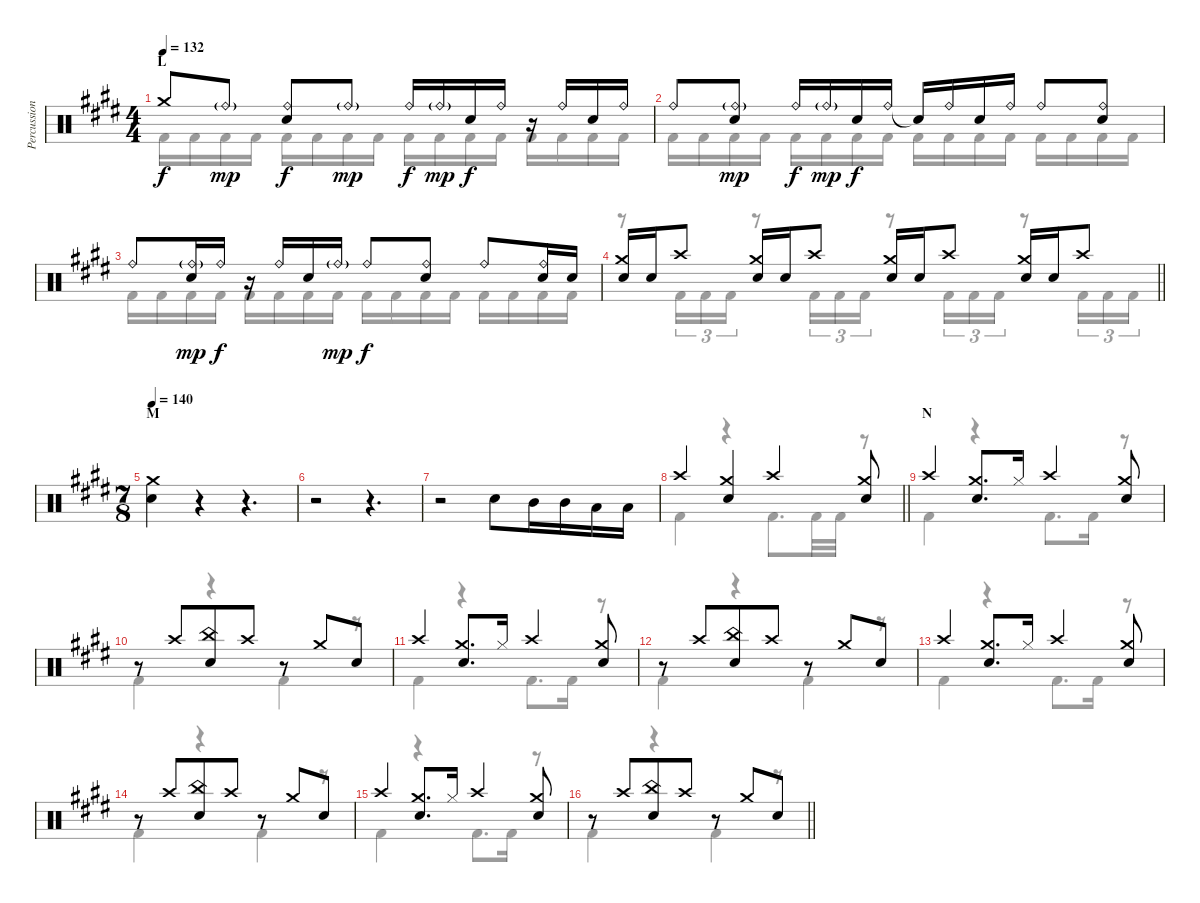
\track ("Percussion" "Percussion") {instrument percussion}
\staff {score}
\articulation defaults
\voice
\ts (4 4)
\section ("" "L")
\tempo 132
\clef neutral
\ks c#minor "Crash medium (hit)".8{dy f} "Ride (bell)"{g}.8{dy mp}
("Ride (bell)" "Electric Snare (hit)").8{dy f} "Ride (bell)"{g}.8{dy mp} "Ride (bell)".16{dy f} "Ride (bell)"{g}.16{dy mp} "Electric Snare (hit)".16{dy f} "Ride (bell)".16 r.16 "Ride (bell)".16 "Electric Snare (hit)".16 "Ride (bell)".16 |
"Ride (bell)".8 ("Ride (bell)"{g} "Electric Snare (hit)").8{dy mp} "Ride (bell)".16{dy f} "Ride (bell)"{g}.16{dy mp} "Electric Snare (hit)".16{dy f} "Ride (bell)".16 "Snare (hit)"{t}.16 "Ride (bell)".16 "Electric Snare (hit)".16 "Ride (bell)".16 "Ride (bell)".8 ("Ride (bell)" "Electric Snare (hit)").8 |
"Ride (bell)".8 ("Ride (bell)"{g} "Electric Snare (hit)").16{dy mp} "Ride (bell)".16{dy f} r.16 "Ride (bell)".16 "Electric Snare (hit)".16 "Ride (bell)"{g}.16{dy mp} "Ride (bell)".8{dy f} ("Ride (bell)" "Electric Snare (hit)").8 "Ride (bell)".8 ("Ride (bell)" "Electric Snare (hit)").16 "Electric Snare (hit)".16 |
\barLineRight lightlight
("Crash medium (hit)" "Electric Snare (hit)").16 "Electric Snare (hit)".16 "Crash high (hit)".8 ("Crash medium (hit)" "Electric Snare (hit)").16 "Electric Snare (hit)".16 "Crash high (hit)".8 ("Crash medium (hit)" "Electric Snare (hit)").16 "Electric Snare (hit)".16 "Crash high (hit)".8 ("Crash medium (hit)" "Electric Snare (hit)").16 "Electric Snare (hit)".16 "Crash high (hit)".8 |
\ts (7 8)
\section ("" "M")
\tempo 140
("Crash medium (hit)" "Electric Snare (hit)").4 r.4 r.4{d} |
r.2 r.4{d} |
r.2 "Electric Snare (hit)".8 "Mid Tom (hit)".16 "Mid Tom (hit)".16 "Low Tom (hit)".16 "Low Tom (hit)".16 |
\barLineRight lightlight "Crash high (hit)".4
("Crash medium (hit)" "Electric Snare (hit)").4 "Crash high (hit)".4 ("Crash medium (hit)" "Electric Snare (hit)").8 |
\section ("" "N")
"Crash high (hit)".4 ("Crash medium (hit)" "Electric Snare (hit)").8{d} "Hi-Hat (closed)".16 "Crash high (hit)".4 ("Crash medium (hit)" "Electric Snare (hit)").8 |
r.8 "Crash high (hit)".8 ("China (hit)" "Electric Snare (hit)").8 "Crash high (hit)".8 r.8 "Crash medium (hit)".8 "Electric Snare (hit)".8 |
"Crash high (hit)".4 ("Crash medium (hit)" "Electric Snare (hit)").8{d} "Hi-Hat (closed)".16 "Crash high (hit)".4 ("Crash medium (hit)" "Electric Snare (hit)").8 |
r.8 "Crash high (hit)".8 ("China (hit)" "Electric Snare (hit)").8 "Crash high (hit)".8 r.8 "Crash medium (hit)".8 "Electric Snare (hit)".8 |
"Crash high (hit)".4 ("Crash medium (hit)" "Electric Snare (hit)").8{d} "Hi-Hat (closed)".16 "Crash high (hit)".4 ("Crash medium (hit)" "Electric Snare (hit)").8 |
r.8 "Crash high (hit)".8 ("China (hit)" "Electric Snare (hit)").8 "Crash high (hit)".8 r.8 "Crash medium (hit)".8 "Electric Snare (hit)".8 |
"Crash high (hit)".4 ("Crash medium (hit)" "Electric Snare (hit)").8{d} "Hi-Hat (closed)".16 "Crash high (hit)".4 ("Crash medium (hit)" "Electric Snare (hit)").8 |
\barLineRight lightlight
r.8 "Crash high (hit)".8 ("China (hit)" "Electric Snare (hit)").8 "Crash high (hit)".8 r.8 "Crash medium (hit)".8 "Electric Snare (hit)".8
\voice
\clef neutral
\ottava regular
\simile none
\ks c#minor "Kick (hit) 2".16{dy f} "Kick (hit) 2".16 "Kick (hit) 2".16 "Kick (hit) 2".16 "Kick (hit) 2".16 "Kick (hit) 2".16 "Kick (hit) 2".16 "Kick (hit) 2".16 "Kick (hit) 2".16 "Kick (hit) 2".16 "Kick (hit) 2".16 "Kick (hit) 2".16 "Kick (hit) 2".16 "Kick (hit) 2".16 "Kick (hit) 2".16 "Kick (hit) 2".16
|
"Kick (hit) 2".16 "Kick (hit) 2".16 "Kick (hit) 2".16 "Kick (hit) 2".16 "Kick (hit) 2".16 "Kick (hit) 2".16 "Kick (hit) 2".16 "Kick (hit) 2".16 "Kick (hit) 2".16 "Kick (hit) 2".16 "Kick (hit) 2".16 "Kick (hit) 2".16 "Kick (hit) 2".16 "Kick (hit) 2".16 "Kick (hit) 2".16 "Kick (hit) 2".16 |
"Kick (hit) 2".16 "Kick (hit) 2".16 "Kick (hit) 2".16 "Kick (hit) 2".16 "Kick (hit) 2".16 "Kick (hit) 2".16 "Kick (hit) 2".16 "Kick (hit) 2".16 "Kick (hit) 2".16 "Kick (hit) 2".16 "Kick (hit) 2".16 "Kick (hit) 2".16 "Kick (hit) 2".16 "Kick (hit) 2".16 "Kick (hit) 2".16 "Kick (hit) 2".16 |
\barLineRight lightlight
r.8 "Kick (hit) 2".16{tu (3 2)} "Kick (hit) 2".16{tu (3 2)} "Kick (hit) 2".16{tu (3 2)} r.8 "Kick (hit) 2".16{tu (3 2)} "Kick (hit) 2".16{tu (3 2)} "Kick (hit) 2".16{tu (3 2)} r.8 "Kick (hit) 2".16{tu (3 2)} "Kick (hit) 2".16{tu (3 2)} "Kick (hit) 2".16{tu (3 2)} r.8 "Kick (hit) 2".16{tu (3 2)} "Kick (hit) 2".16{tu (3 2)} "Kick (hit) 2".16{tu (3 2)} |
|
|
|
\barLineRight lightlight "Kick (hit) 2".4
r.4 "Kick (hit) 2".8{d} "Kick (hit) 2".32 "Kick (hit) 2".32 r.8 |
"Kick (hit) 2".4 r.4 "Kick (hit) 2".8{d} "Kick (hit) 2".16 r.8 |
"Kick (hit) 2".4 r.4 "Kick (hit) 2".4 r.8 |
"Kick (hit) 2".4 r.4 "Kick (hit) 2".8{d} "Kick (hit) 2".16 r.8 |
"Kick (hit) 2".4 r.4 "Kick (hit) 2".4 r.8 |
"Kick (hit) 2".4 r.4 "Kick (hit) 2".8{d} "Kick (hit) 2".16 r.8 |
"Kick (hit) 2".4 r.4 "Kick (hit) 2".4 r.8 |
"Kick (hit) 2".4 r.4 "Kick (hit) 2".8{d} "Kick (hit) 2".16 r.8 |
\barLineRight lightlight "Kick (hit) 2".4
r.4 "Kick (hit) 2".4 r.8
